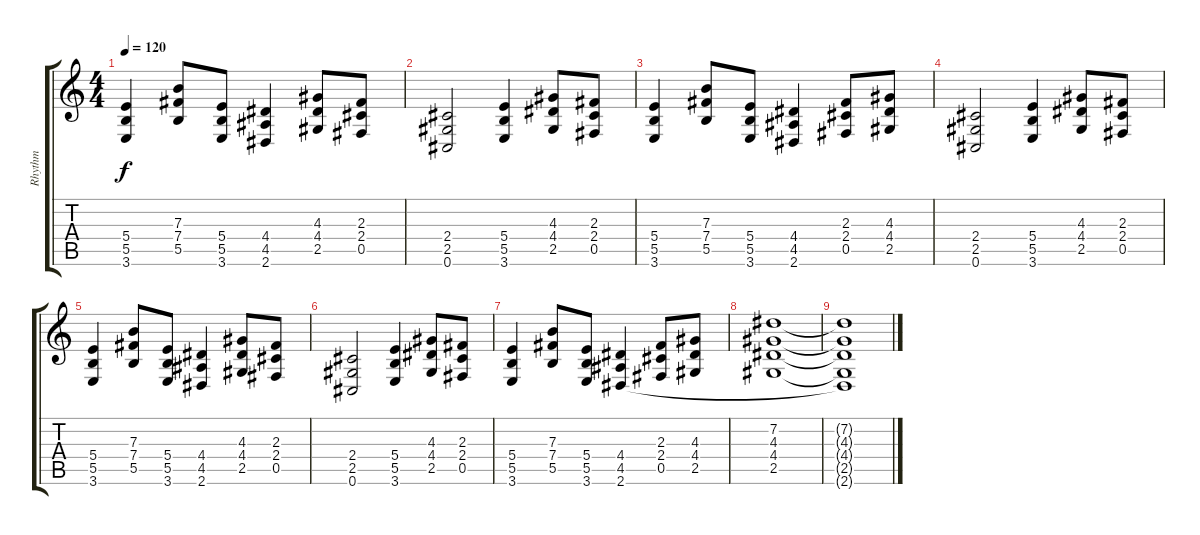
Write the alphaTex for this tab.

\track ("Rhythm" "Rhythm") {instrument distortionguitar}
\staff {score tabs}
\tuning (Db4 Ab3 E3 B2 Gb2 Db2) {hide}
\ts (4 4)
\tempo 120
\clef g2
\ks c
(5.4 5.5 3.6).4{dy f} (7.3 7.4 5.5).8 (5.4 5.5 3.6).8 (4.4 4.5 2.6).4 (4.3 4.4 2.5).8 (2.3 2.4 0.5).8 |
(2.4 2.5 0.6).2 (5.4 5.5 3.6).4 (4.3 4.4 2.5).8 (2.3 2.4 0.5).8 |
(5.4 5.5 3.6).4 (7.3 7.4 5.5).8 (5.4 5.5 3.6).8 (4.4 4.5 2.6).4 (2.3 2.4 0.5).8 (4.3 4.4 2.5).8 |
(2.4 2.5 0.6).2 (5.4 5.5 3.6).4 (4.3 4.4 2.5).8 (2.3 2.4 0.5).8 |
(5.4 5.5 3.6).4 (7.3 7.4 5.5).8 (5.4 5.5 3.6).8 (4.4 4.5 2.6).4 (4.3 4.4 2.5).8 (2.3 2.4 0.5).8 |
(2.4 2.5 0.6).2 (5.4 5.5 3.6).4 (4.3 4.4 2.5).8 (2.3 2.4 0.5).8 |
(5.4 5.5 3.6).4 (7.3 7.4 5.5).8 (5.4 5.5 3.6).8 (4.4 4.5 2.6).4 (2.3 2.4 0.5).8 (4.3 4.4 2.5).8 |
(7.2 4.3 4.4 2.5).1 |
(7.2{t} 4.3{t} 4.4{t} 2.5{t} 2.6{t}).1
